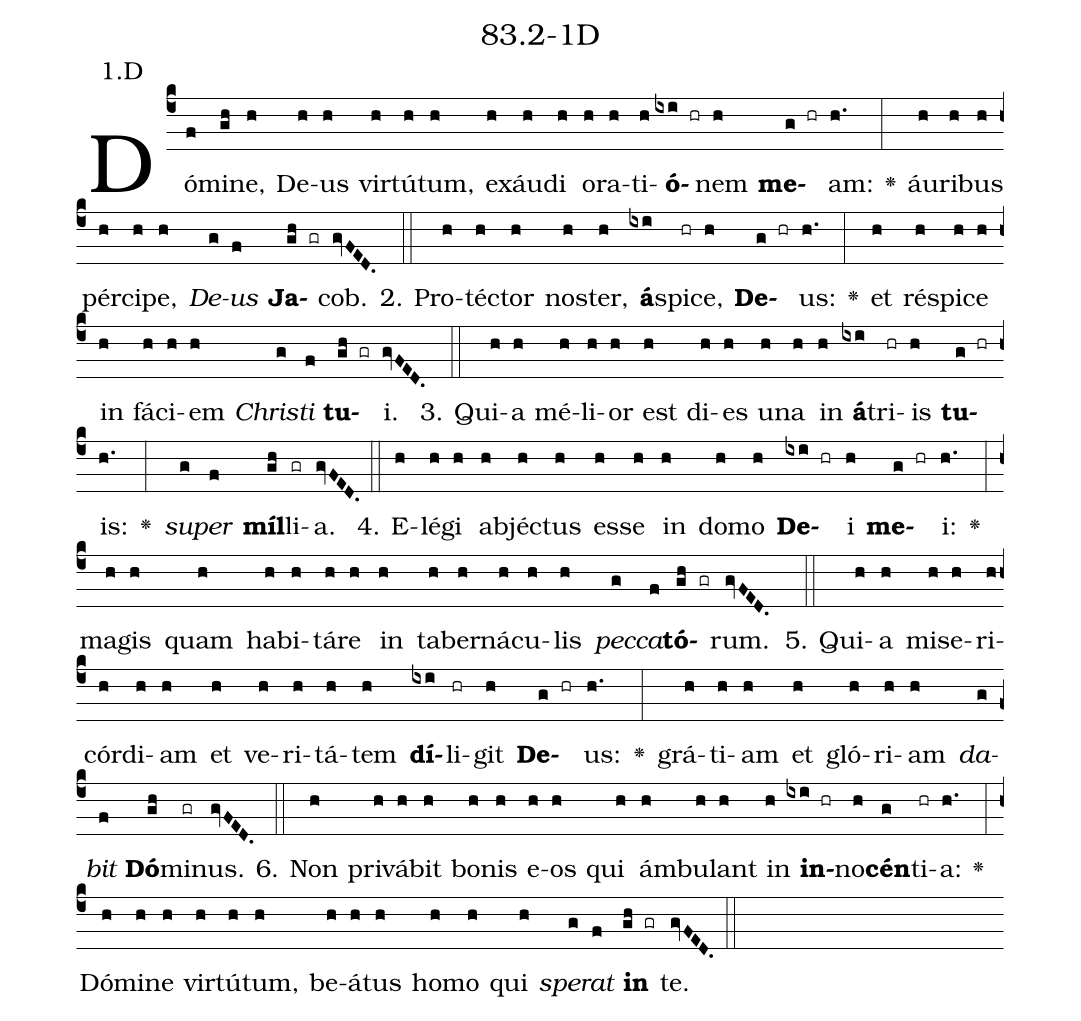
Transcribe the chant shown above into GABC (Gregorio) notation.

name: 83.2-1D;
annotation: 1.D;
%%
(c4)Dó(f)mi(gh)ne,(h) De(h)us(h) vir(h)tú(h)tum,(h) ex(h)áu(h)di(h) o(h)ra(h)ti(h)<b>ó</b>(ixi hr)nem(h) <b>me</b>(g hr)am:(h.) <v>\greheightstar</v>(:) áu(h)ri(h)bus(h) pér(h)ci(h)pe,(h) <i>De</i>(g)<i>us</i>(f) <b>Ja</b>(gh gr)cob.(gvFED.) (::)
2. Pro(h)téc(h)tor(h) nos(h)ter,(h) <b>á</b>(ixi)spi(hr)ce,(h) <b>De</b>(g hr)us:(h.) <v>\greheightstar</v>(:) et(h) ré(h)spi(h)ce(h) in(h) fá(h)ci(h)em(h) <i>Chris</i>(g)<i>ti</i>(f) <b>tu</b>(gh gr)i.(gvFED.) (::)
3. Qui(h)a(h) mé(h)li(h)or(h) est(h) di(h)es(h) u(h)na(h) in(h) <b>á</b>(ixi)tri(hr)is(h) <b>tu</b>(g hr)is:(h.) <v>\greheightstar</v>(:) <i>su</i>(g)<i>per</i>(f) <b>míl</b>(gh)li(gr)a.(gvFED.) (::)
4. E(h)lé(h)gi(h) ab(h)jéc(h)tus(h) es(h)se(h) in(h) do(h)mo(h) <b>De</b>(ixi hr)i(h) <b>me</b>(g hr)i:(h.) <v>\greheightstar</v>(:) ma(h)gis(h) quam(h) ha(h)bi(h)tá(h)re(h) in(h) ta(h)ber(h)ná(h)cu(h)lis(h) <i>pec</i>(g)<i>ca</i>(f)<b>tó</b>(gh gr)rum.(gvFED.) (::)
5. Qui(h)a(h) mi(h)se(h)ri(h)cór(h)di(h)am(h) et(h) ve(h)ri(h)tá(h)tem(h) <b>dí</b>(ixi)li(hr)git(h) <b>De</b>(g hr)us:(h.) <v>\greheightstar</v>(:) grá(h)ti(h)am(h) et(h) gló(h)ri(h)am(h) <i>da</i>(g)<i>bit</i>(f) <b>Dó</b>(gh)mi(gr)nus.(gvFED.) (::)
6. Non(h) pri(h)vá(h)bit(h) bo(h)nis(h) e(h)os(h) qui(h) ám(h)bu(h)lant(h) in(h) <b>in</b>(ixi hr)no(h)<b>cén</b>(g)ti(hr)a:(h.) <v>\greheightstar</v>(:) Dó(h)mi(h)ne(h) vir(h)tú(h)tum,(h) be(h)á(h)tus(h) ho(h)mo(h) qui(h) <i>spe</i>(g)<i>rat</i>(f) <b>in</b>(gh gr) te.(gvFED.) (::)
